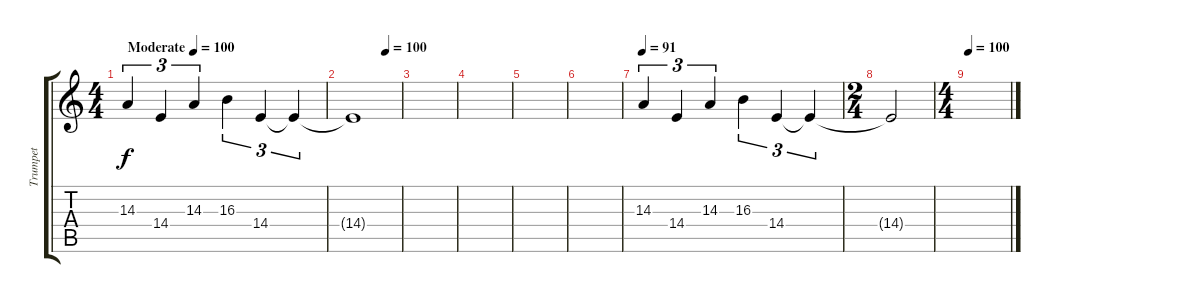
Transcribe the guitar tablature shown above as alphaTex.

\track ("Trumpet" "Trumpet") {instrument trumpet}
\staff {score tabs}
\tuning (E4 B3 G3 D3 A2 E2) {hide}
\ts (4 4)
\tempo (100 "Moderate")
\tempo 91
\tempo (100 "Moderate")
\clef g2
\ks c
14.3.4{tu (3 2) dy f instrument trumpet} 14.4.4{tu (3 2)} 14.3.4{tu (3 2)} 16.3.4{tu (3 2)} 14.4.4{tu (3 2)} 14.4{t}.4{tu (3 2)} |
\tempo (100 0.6875)
14.4{t}.1 |
|
|
|
|
\tempo 91
14.3.4{tu (3 2)} 14.4.4{tu (3 2)} 14.3.4{tu (3 2)} 16.3.4{tu (3 2)} 14.4.4{tu (3 2)} 14.4{t}.4{tu (3 2)} |
\ts (2 4)
14.4{t}.2 |
\ts (4 4)
\tempo 100
